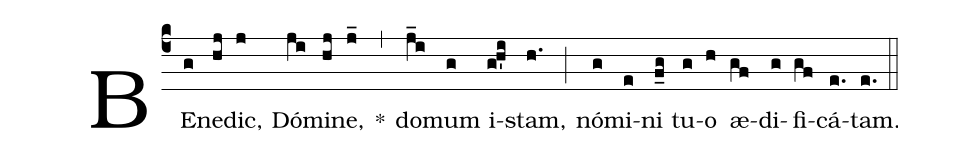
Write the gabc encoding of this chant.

%%
(c4)BE(g)ne(hj)dic,(j) Dó(ji)mi(hj)ne,(j_) *(,) do(j_i)mum(g) i(g!h'i)stam,(h.) (;) nó(g)mi(e)ni(f_g) tu(g)o(h) æ(gf)di(g)fi(gf)cá(e.)tam.(e.) (::)
